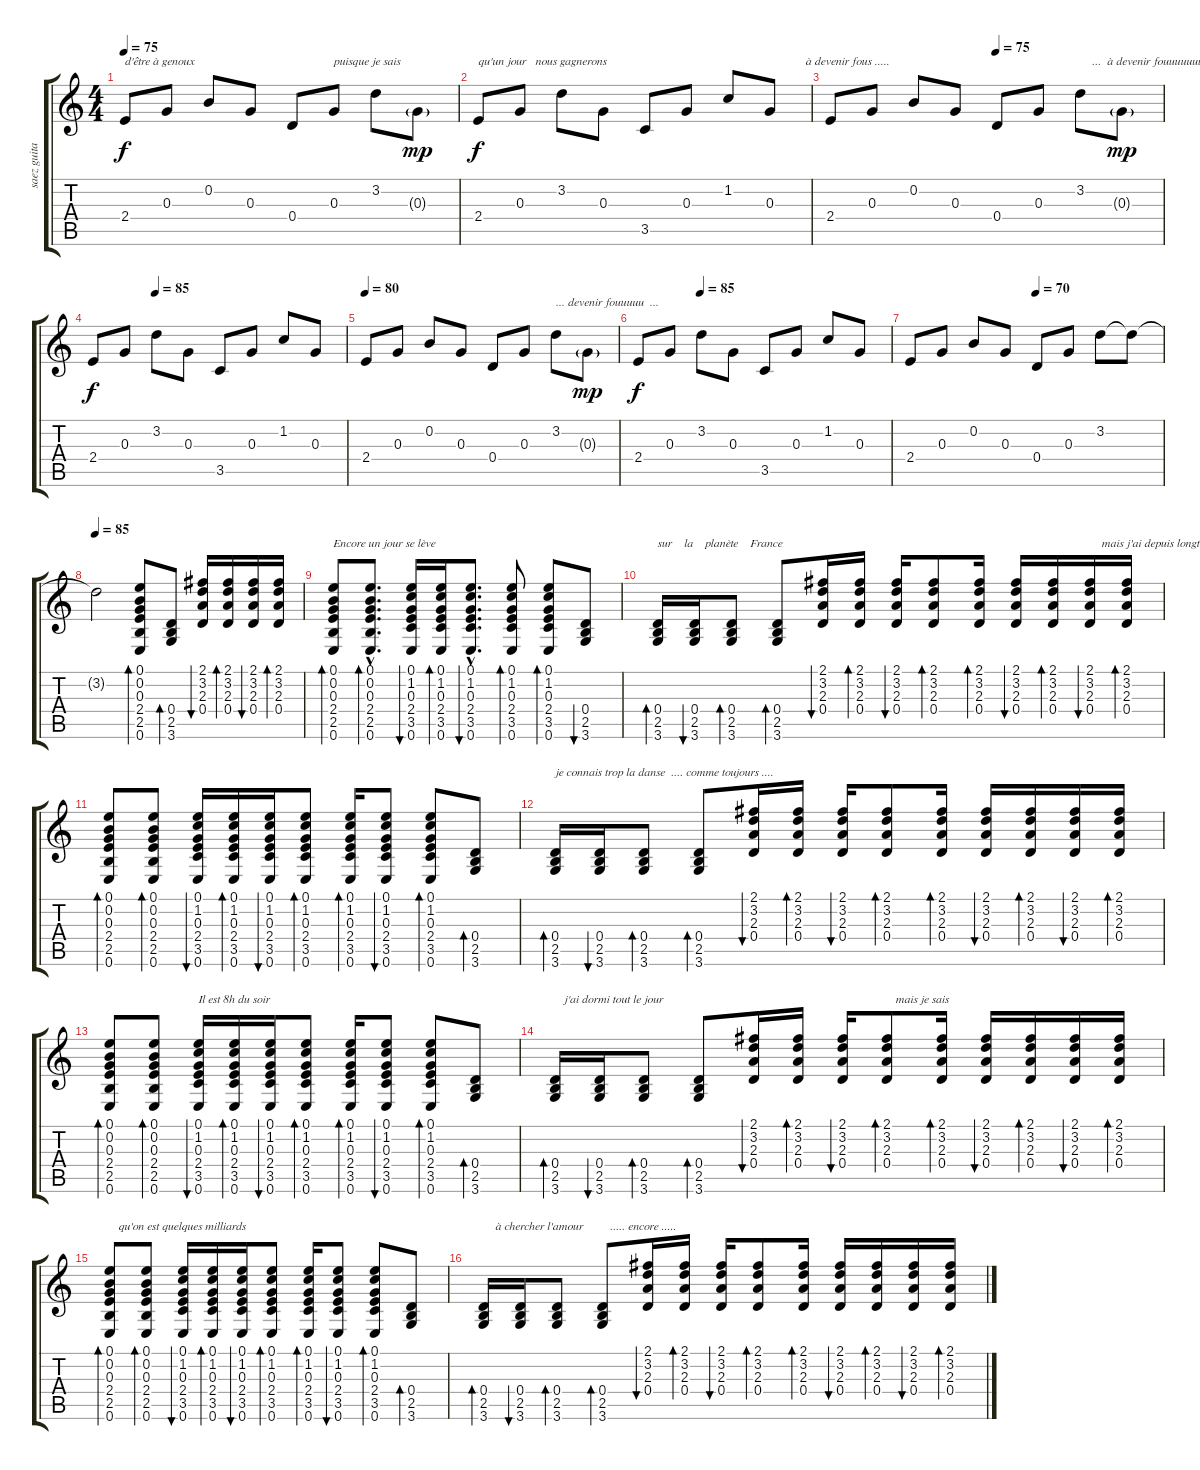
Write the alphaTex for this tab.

\track ("saez guitare" "saez guita") {instrument acousticguitarsteel}
\staff {score tabs}
\tuning (E4 B3 G3 D3 A2 E2) {hide}
\ts (4 4)
\tempo 75
\clef g2
\ks c
2.4.8{txt "d'être à genoux" dy f} 0.3.8 0.2.8 0.3.8 0.4.8 0.3.8{txt "puisque je sais "} 3.2.8 0.3{g}.8{dy mp} |
2.4.8{txt "qu'un jour   nous gagnerons" dy f} 0.3.8 3.2.8 0.3.8 3.5.8 0.3.8 1.2.8 0.3.8{txt "            à devenir fous .....  "} |
\tempo (75 0.5)
2.4.8 0.3.8 0.2.8 0.3.8 0.4.8 0.3.8 3.2.8{txt "    ...  à devenir fouuuuuuuuuuu  ...."} 0.3{g}.8{dy mp} |
\tempo (85 0.25)
2.4.8{dy f} 0.3.8 3.2.8{volume 13} 0.3.8 3.5.8 0.3.8 1.2.8 0.3.8 |
\tempo 80
2.4.8{volume 8} 0.3.8 0.2.8 0.3.8 0.4.8 0.3.8 3.2.8{txt "... devenir fouuuuu  ..."} 0.3{g}.8{dy mp} |
\tempo (85 0.25)
2.4.8{dy f} 0.3.8 3.2.8{volume 13} 0.3.8 3.5.8 0.3.8 1.2.8 0.3.8 |
\tempo (70 0.5)
2.4.8 0.3.8 0.2.8 0.3.8 0.4.8 0.3.8 3.2.8 3.2{t}.8 |
\tempo 85
3.2{t}.2{volume 8} (0.1 0.2 0.3 2.4 2.5 0.6).8{bd 30} (0.4 2.5 3.6).8{bd 30} (2.1 3.2 2.3 0.4).16{bu 30} (2.1 3.2 2.3 0.4).16{bd 30} (2.1 3.2 2.3 0.4).16{bu 30} (2.1 3.2 2.3 0.4).16{bd 30} |
(0.1 0.2 0.3 2.4 2.5 0.6).8{bd 30 txt "Encore un jour se lève" volume 13} (0.1{hac} 0.2{hac} 0.3{hac} 2.4{hac} 2.5{hac} 0.6{hac}).8{d bd 30} (0.1 1.2 0.3 2.4 3.5 0.6).16{bu 30} (0.1 1.2 0.3 2.4 3.5 0.6).16{bd 30} (0.1{hac} 1.2{hac} 0.3{hac} 2.4{hac} 3.5{hac} 0.6{hac}).8{d bu 30} (0.1 1.2 0.3 2.4 3.5 0.6).8{bd 30} (0.1 1.2 0.3 2.4 3.5 0.6).8{bd 30} (0.4 2.5 3.6).8{bu 30} |
(0.4 2.5 3.6).16{bd 30 txt "sur    la    planète    France"} (0.4 2.5 3.6).16{bu 30} (0.4 2.5 3.6).8{bd 30} (0.4 2.5 3.6).8{bd 30} (2.1 3.2 2.3 0.4).16{bu 30} (2.1 3.2 2.3 0.4).16{bd 30} (2.1 3.2 2.3 0.4).16{bu 30} (2.1 3.2 2.3 0.4).8{bd 30} (2.1 3.2 2.3 0.4).16{bd 30} (2.1 3.2 2.3 0.4).16{bu 30} (2.1 3.2 2.3 0.4).16{bd 30} (2.1 3.2 2.3 0.4).16{bu 30 txt "    mais j'ai depuis longtemps perdu mes rêves"} (2.1 3.2 2.3 0.4).16{bd 30} |
(0.1 0.2 0.3 2.4 2.5 0.6).8{bd 30} (0.1 0.2 0.3 2.4 2.5 0.6).8{bd 30} (0.1 1.2 0.3 2.4 3.5 0.6).16{bu 30} (0.1 1.2 0.3 2.4 3.5 0.6).16{bd 30} (0.1 1.2 0.3 2.4 3.5 0.6).16{bu 30} (0.1 1.2 0.3 2.4 3.5 0.6).8{bd 30} (0.1 1.2 0.3 2.4 3.5 0.6).16{bd 30} (0.1 1.2 0.3 2.4 3.5 0.6).8{bu 30} (0.1 1.2 0.3 2.4 3.5 0.6).8{bd 30} (0.4 2.5 3.6).8{bd 30} |
(0.4 2.5 3.6).16{bd 30 txt "je connais trop la danse  .... comme toujours ...."} (0.4 2.5 3.6).16{bu 30} (0.4 2.5 3.6).8{bd 30} (0.4 2.5 3.6).8{bd 30} (2.1 3.2 2.3 0.4).16{bu 30} (2.1 3.2 2.3 0.4).16{bd 30} (2.1 3.2 2.3 0.4).16{bu 30} (2.1 3.2 2.3 0.4).8{bd 30} (2.1 3.2 2.3 0.4).16{bd 30} (2.1 3.2 2.3 0.4).16{bu 30} (2.1 3.2 2.3 0.4).16{bd 30} (2.1 3.2 2.3 0.4).16{bu 30} (2.1 3.2 2.3 0.4).16{bd 30} |
(0.1 0.2 0.3 2.4 2.5 0.6).8{bd 30} (0.1 0.2 0.3 2.4 2.5 0.6).8{bd 30} (0.1 1.2 0.3 2.4 3.5 0.6).16{bu 30 txt "Il est 8h du soir"} (0.1 1.2 0.3 2.4 3.5 0.6).16{bd 30} (0.1 1.2 0.3 2.4 3.5 0.6).16{bu 30} (0.1 1.2 0.3 2.4 3.5 0.6).8{bd 30} (0.1 1.2 0.3 2.4 3.5 0.6).16{bd 30} (0.1 1.2 0.3 2.4 3.5 0.6).8{bu 30} (0.1 1.2 0.3 2.4 3.5 0.6).8{bd 30} (0.4 2.5 3.6).8{bd 30} |
(0.4 2.5 3.6).16{bd 30 txt "   j'ai dormi tout le jour"} (0.4 2.5 3.6).16{bu 30} (0.4 2.5 3.6).8{bd 30} (0.4 2.5 3.6).8{bd 30} (2.1 3.2 2.3 0.4).16{bu 30} (2.1 3.2 2.3 0.4).16{bd 30} (2.1 3.2 2.3 0.4).16{bu 30} (2.1 3.2 2.3 0.4).8{bd 30 txt "   mais je sais"} (2.1 3.2 2.3 0.4).16{bd 30} (2.1 3.2 2.3 0.4).16{bu 30} (2.1 3.2 2.3 0.4).16{bd 30} (2.1 3.2 2.3 0.4).16{bu 30} (2.1 3.2 2.3 0.4).16{bd 30} |
(0.1 0.2 0.3 2.4 2.5 0.6).8{bd 30 txt "   qu'on est quelques milliards "} (0.1 0.2 0.3 2.4 2.5 0.6).8{bd 30} (0.1 1.2 0.3 2.4 3.5 0.6).16{bu 30} (0.1 1.2 0.3 2.4 3.5 0.6).16{bd 30} (0.1 1.2 0.3 2.4 3.5 0.6).16{bu 30} (0.1 1.2 0.3 2.4 3.5 0.6).8{bd 30} (0.1 1.2 0.3 2.4 3.5 0.6).16{bd 30} (0.1 1.2 0.3 2.4 3.5 0.6).8{bu 30} (0.1 1.2 0.3 2.4 3.5 0.6).8{bd 30} (0.4 2.5 3.6).8{bd 30} |
(0.4 2.5 3.6).16{bd 30 txt "    à chercher l'amour         ..... encore ....."} (0.4 2.5 3.6).16{bu 30} (0.4 2.5 3.6).8{bd 30} (0.4 2.5 3.6).8{bd 30} (2.1 3.2 2.3 0.4).16{bu 30} (2.1 3.2 2.3 0.4).16{bd 30} (2.1 3.2 2.3 0.4).16{bu 30} (2.1 3.2 2.3 0.4).8{bd 30} (2.1 3.2 2.3 0.4).16{bd 30} (2.1 3.2 2.3 0.4).16{bu 30} (2.1 3.2 2.3 0.4).16{bd 30} (2.1 3.2 2.3 0.4).16{bu 30} (2.1 3.2 2.3 0.4).16{bd 30}
